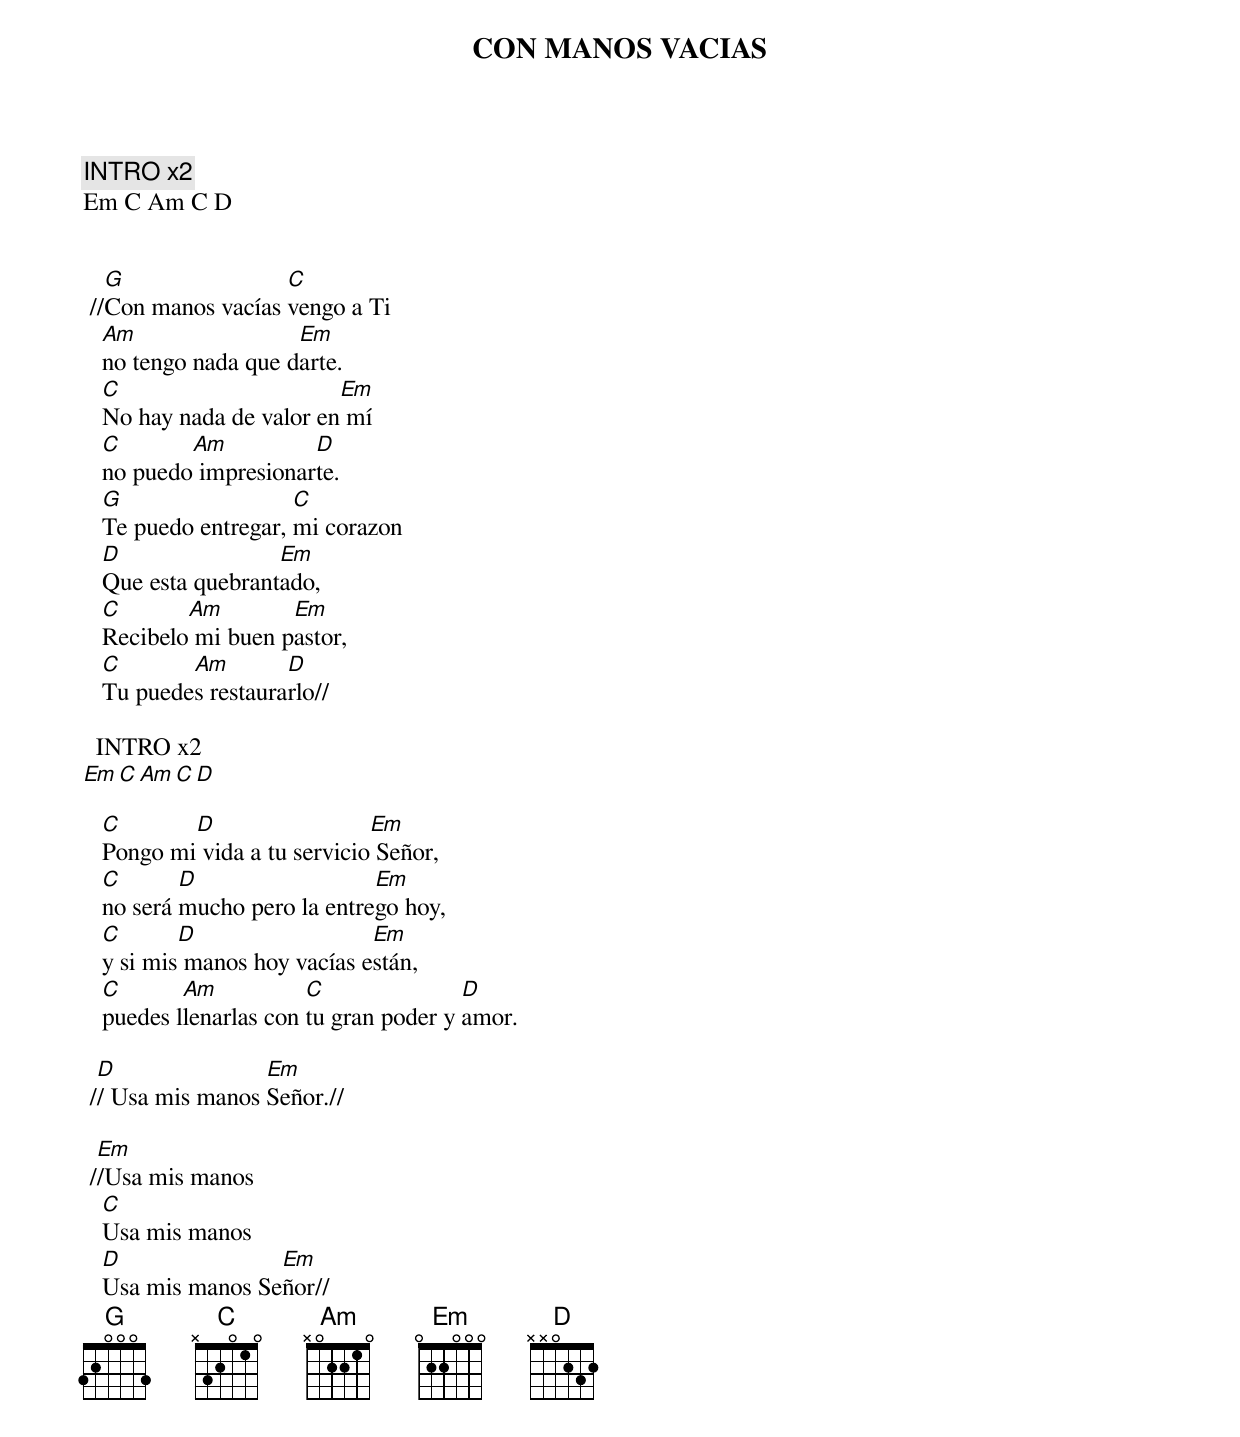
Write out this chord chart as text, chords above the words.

CON MANOS VACIAS

INTRO x2
Em C Am C D


   G                C
 //Con manos vacías vengo a Ti
   Am                 Em
   no tengo nada que darte.
   C                      Em
   No hay nada de valor en mí
   C       Am          D
   no puedo impresionarte.
   G                  C
   Te puedo entregar, mi corazon
   D                Em
   Que esta quebrantado,
   C       Am        Em
   Recibelo mi buen pastor,
   C       Am        D
   Tu puedes restaurarlo//

  INTRO x2
  Em C Am C D

   C       D                  Em
   Pongo mi vida a tu servicio Señor,
   C       D                  Em
   no será mucho pero la entrego hoy,
   C       D                  Em
   y si mis manos hoy vacías están,
   C       Am           C               D
   puedes llenarlas con tu gran poder y amor.

  D               Em
 // Usa mis manos Señor.//

  Em
 //Usa mis manos
   C
   Usa mis manos
   D               Em
   Usa mis manos Señor//
